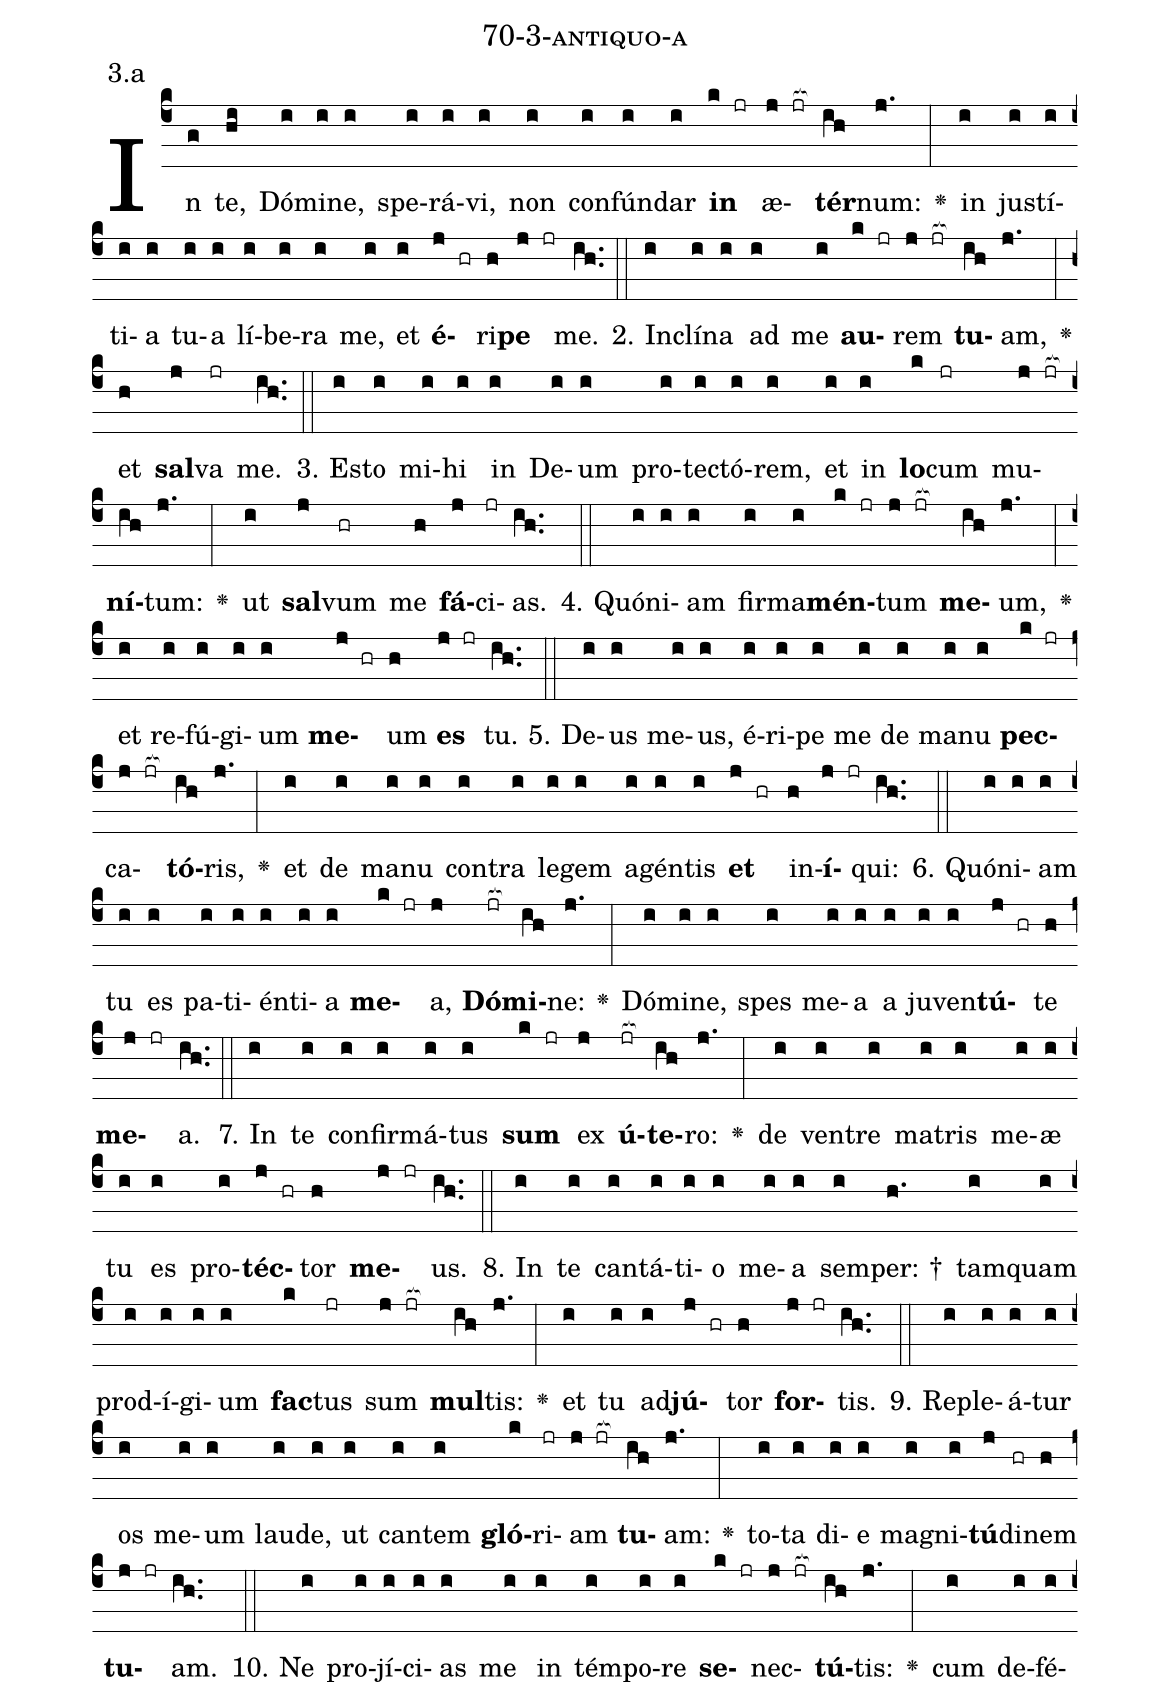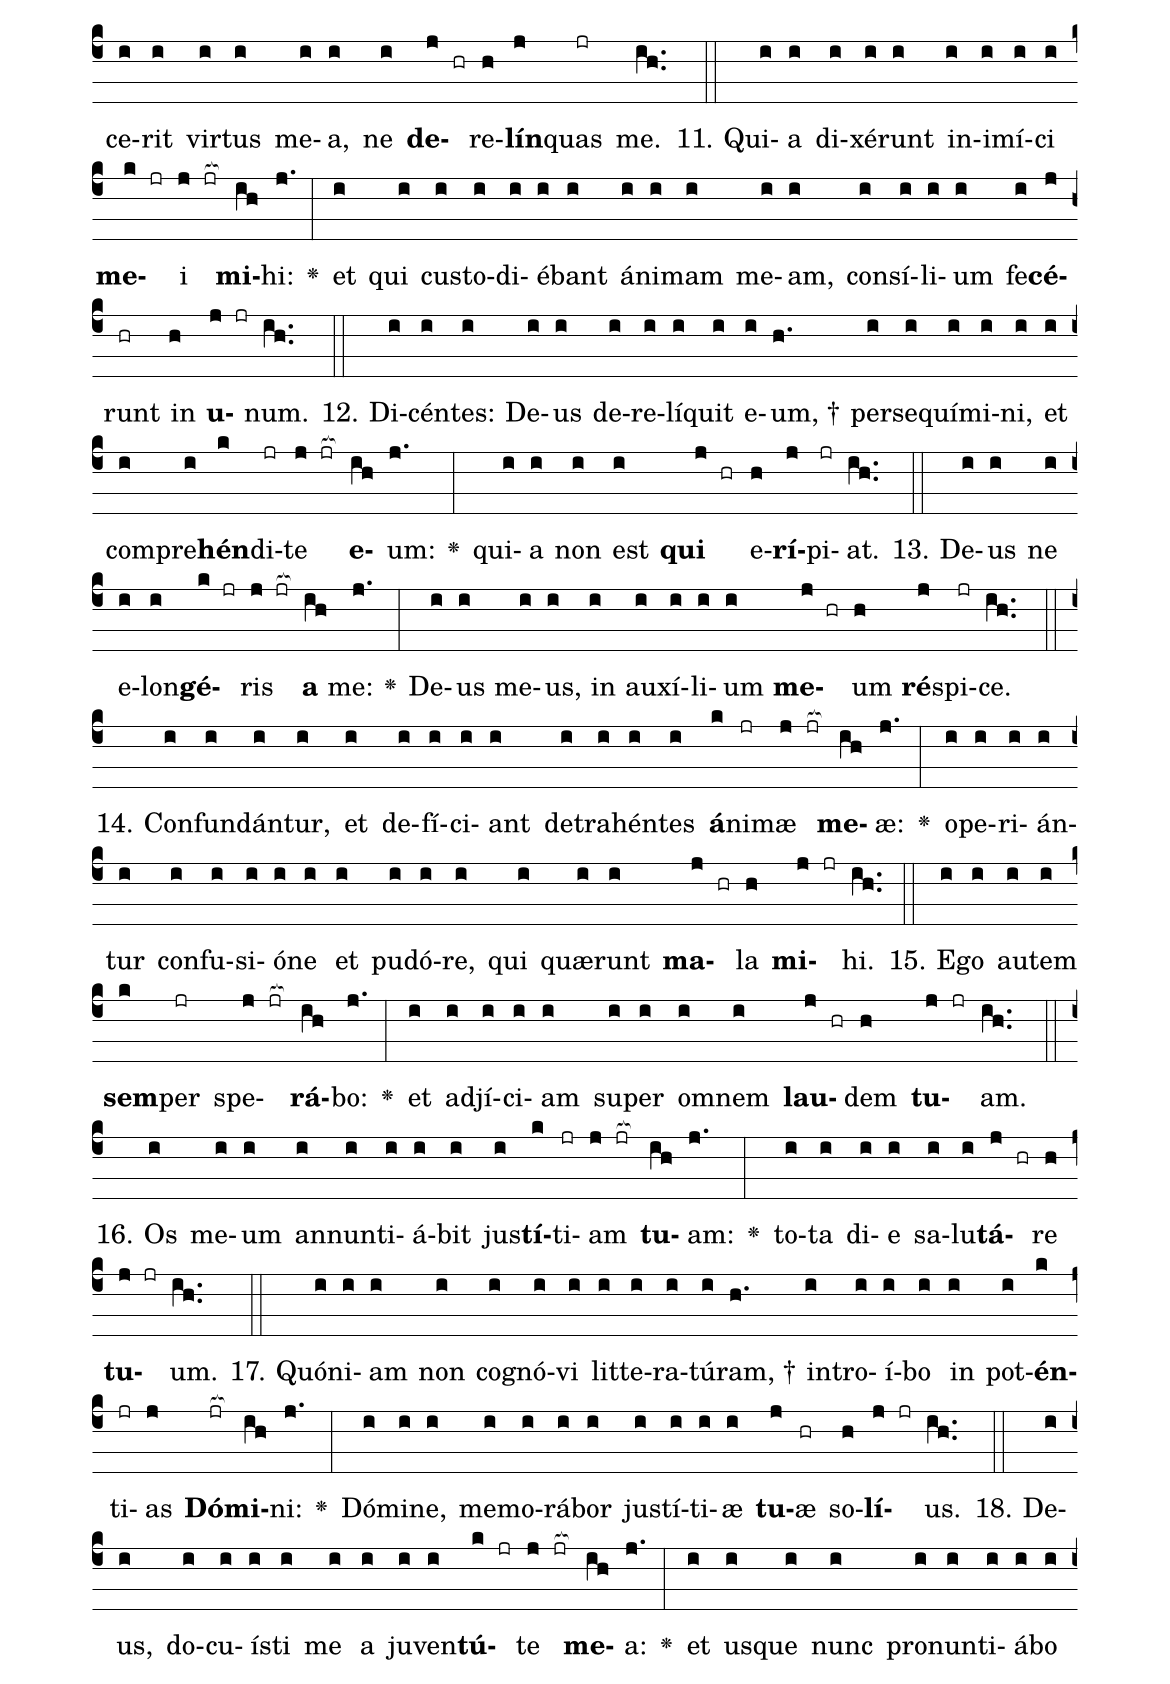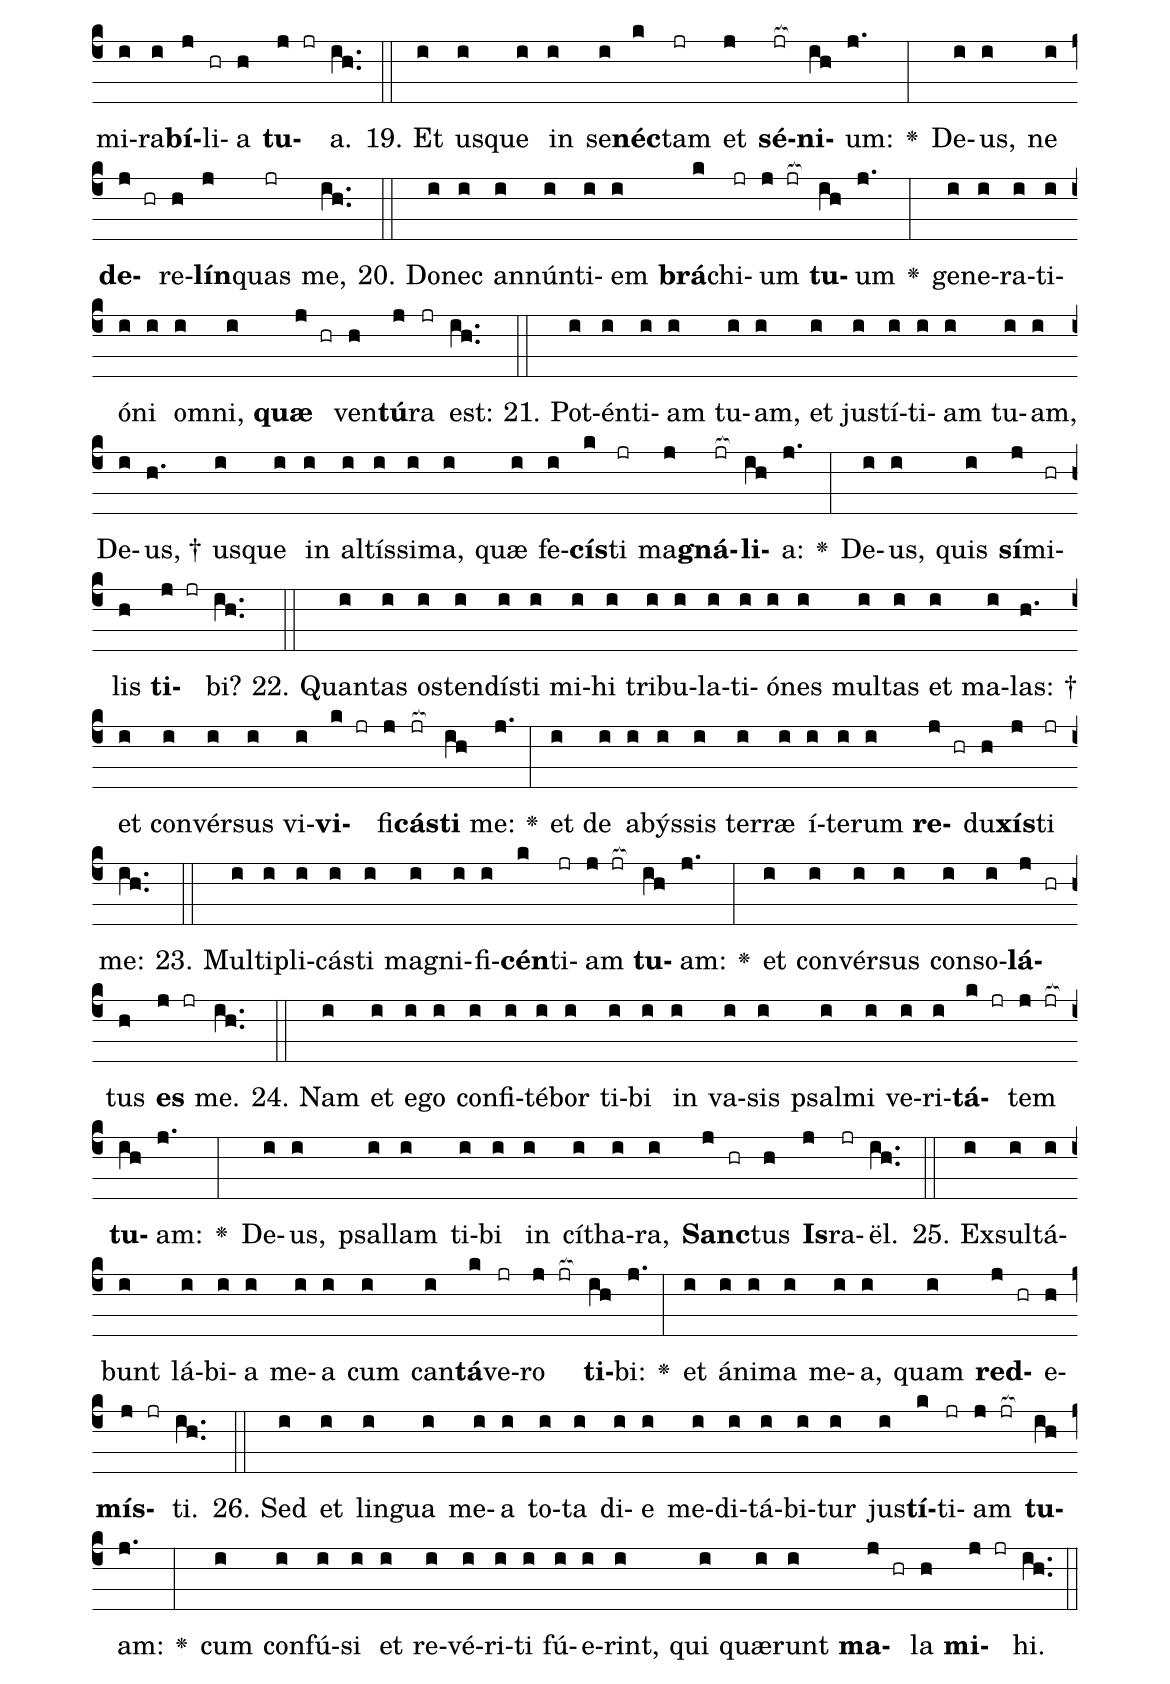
name: 70-3-antiquo-a;
annotation: 3.a;
%%
(c4)In(g) te,(hi) Dó(i)mi(i)ne,(i) spe(i)rá(i)vi,(i) non(i) con(i)fún(i)dar(i) <b>in</b>(k jr) æ(j jr[ocb:1{])<b>tér</b>(ih[ocb:0}])num:(j.) <v>\greheightstar</v>(:) in(i) jus(i)tí(i)ti(i)a(i) tu(i)a(i) lí(i)be(i)ra(i) me,(i) et(i) <b>é</b>(j hr)ri(h)<b>pe</b>(j jr) me.(ih..) (::)
2. In(i)clí(i)na(i) ad(i) me(i) <b>au</b>(k jr)rem(j jr[ocb:1{]) <b>tu</b>(ih[ocb:0}])am,(j.) <v>\greheightstar</v>(:) et(h) <b>sal</b>(j)va(jr) me.(ih..) (::)
3. Es(i)to(i) mi(i)hi(i) in(i) De(i)um(i) pro(i)tec(i)tó(i)rem,(i) et(i) in(i) <b>lo</b>(k)cum(jr) mu(j jr[ocb:1{])<b>ní</b>(ih[ocb:0}])tum:(j.) <v>\greheightstar</v>(:) ut(i) <b>sal</b>(j)vum(hr) me(h) <b>fá</b>(j)ci(jr)as.(ih..) (::)
4. Quón(i)i(i)am(i) fir(i)ma(i)<b>mén</b>(k jr)tum(j jr[ocb:1{]) <b>me</b>(ih[ocb:0}])um,(j.) <v>\greheightstar</v>(:) et(i) re(i)fú(i)gi(i)um(i) <b>me</b>(j hr)um(h) <b>es</b>(j jr) tu.(ih..) (::)
5. De(i)us(i) me(i)us,(i) é(i)ri(i)pe(i) me(i) de(i) ma(i)nu(i) <b>pec</b>(k jr)ca(j jr[ocb:1{])<b>tó</b>(ih[ocb:0}])ris,(j.) <v>\greheightstar</v>(:) et(i) de(i) ma(i)nu(i) con(i)tra(i) le(i)gem(i) a(i)gén(i)tis(i) <b>et</b>(j hr) in(h)<b>í</b>(j jr)qui:(ih..) (::)
6. Quón(i)i(i)am(i) tu(i) es(i) pa(i)ti(i)én(i)ti(i)a(i) <b>me</b>(k jr)a,(j) <b>Dó</b>(jr[ocb:1{])<b>mi</b>(ih[ocb:0}])ne:(j.) <v>\greheightstar</v>(:) Dó(i)mi(i)ne,(i) spes(i) me(i)a(i) a(i) ju(i)ven(i)<b>tú</b>(j hr)te(h) <b>me</b>(j jr)a.(ih..) (::)
7. In(i) te(i) con(i)fir(i)má(i)tus(i) <b>sum</b>(k jr) ex(j) <b>ú</b>(jr[ocb:1{])<b>te</b>(ih[ocb:0}])ro:(j.) <v>\greheightstar</v>(:) de(i) ven(i)tre(i) ma(i)tris(i) me(i)æ(i) tu(i) es(i) pro(i)<b>téc</b>(j hr)tor(h) <b>me</b>(j jr)us.(ih..) (::)
8. In(i) te(i) can(i)tá(i)ti(i)o(i) me(i)a(i) sem(i)per: †(h.) tam(i)quam(i) prod(i)í(i)gi(i)um(i) <b>fac</b>(k)tus(jr) sum(j jr[ocb:1{]) <b>mul</b>(ih[ocb:0}])tis:(j.) <v>\greheightstar</v>(:) et(i) tu(i) ad(i)<b>jú</b>(j hr)tor(h) <b>for</b>(j jr)tis.(ih..) (::)
9. Re(i)ple(i)á(i)tur(i) os(i) me(i)um(i) lau(i)de,(i) ut(i) can(i)tem(i) <b>gló</b>(k)ri(jr)am(j jr[ocb:1{]) <b>tu</b>(ih[ocb:0}])am:(j.) <v>\greheightstar</v>(:) to(i)ta(i) di(i)e(i) ma(i)gni(i)<b>tú</b>(j)di(hr)nem(h) <b>tu</b>(j jr)am.(ih..) (::)
10. Ne(i) pro(i)jí(i)ci(i)as(i) me(i) in(i) tém(i)po(i)re(i) <b>se</b>(k jr)nec(j jr[ocb:1{])<b>tú</b>(ih[ocb:0}])tis:(j.) <v>\greheightstar</v>(:) cum(i) de(i)fé(i)ce(i)rit(i) vir(i)tus(i) me(i)a,(i) ne(i) <b>de</b>(j hr)re(h)<b>lín</b>(j)quas(jr) me.(ih..) (::)
11. Qui(i)a(i) di(i)xé(i)runt(i) in(i)i(i)mí(i)ci(i) <b>me</b>(k jr)i(j jr[ocb:1{]) <b>mi</b>(ih[ocb:0}])hi:(j.) <v>\greheightstar</v>(:) et(i) qui(i) cus(i)to(i)di(i)é(i)bant(i) á(i)ni(i)mam(i) me(i)am,(i) con(i)sí(i)li(i)um(i) fe(i)<b>cé</b>(j)runt(hr) in(h) <b>u</b>(j jr)num.(ih..) (::)
12. Di(i)cén(i)tes:(i) De(i)us(i) de(i)re(i)lí(i)quit(i) e(i)um, †(h.) per(i)se(i)quí(i)mi(i)ni,(i) et(i) com(i)pre(i)<b>hén</b>(k)di(jr)te(j jr[ocb:1{]) <b>e</b>(ih[ocb:0}])um:(j.) <v>\greheightstar</v>(:) qui(i)a(i) non(i) est(i) <b>qui</b>(j hr) e(h)<b>rí</b>(j)pi(jr)at.(ih..) (::)
13. De(i)us(i) ne(i) e(i)lon(i)<b>gé</b>(k jr)ris(j jr[ocb:1{]) <b>a</b>(ih[ocb:0}]) me:(j.) <v>\greheightstar</v>(:) De(i)us(i) me(i)us,(i) in(i) au(i)xí(i)li(i)um(i) <b>me</b>(j hr)um(h) <b>ré</b>(j)spi(jr)ce.(ih..) (::)
14. Con(i)fun(i)dán(i)tur,(i) et(i) de(i)fí(i)ci(i)ant(i) de(i)tra(i)hén(i)tes(i) <b>á</b>(k)ni(jr)mæ(j jr[ocb:1{]) <b>me</b>(ih[ocb:0}])æ:(j.) <v>\greheightstar</v>(:) o(i)pe(i)ri(i)án(i)tur(i) con(i)fu(i)si(i)ó(i)ne(i) et(i) pu(i)dó(i)re,(i) qui(i) quæ(i)runt(i) <b>ma</b>(j hr)la(h) <b>mi</b>(j jr)hi.(ih..) (::)
15. E(i)go(i) au(i)tem(i) <b>sem</b>(k)per(jr) spe(j jr[ocb:1{])<b>rá</b>(ih[ocb:0}])bo:(j.) <v>\greheightstar</v>(:) et(i) ad(i)jí(i)ci(i)am(i) su(i)per(i) om(i)nem(i) <b>lau</b>(j hr)dem(h) <b>tu</b>(j jr)am.(ih..) (::)
16. Os(i) me(i)um(i) an(i)nun(i)ti(i)á(i)bit(i) jus(i)<b>tí</b>(k)ti(jr)am(j jr[ocb:1{]) <b>tu</b>(ih[ocb:0}])am:(j.) <v>\greheightstar</v>(:) to(i)ta(i) di(i)e(i) sa(i)lu(i)<b>tá</b>(j hr)re(h) <b>tu</b>(j jr)um.(ih..) (::)
17. Quón(i)i(i)am(i) non(i) co(i)gnó(i)vi(i) lit(i)te(i)ra(i)tú(i)ram, †(h.) in(i)tro(i)í(i)bo(i) in(i) pot(i)<b>én</b>(k)ti(jr)as(j) <b>Dó</b>(jr[ocb:1{])<b>mi</b>(ih[ocb:0}])ni:(j.) <v>\greheightstar</v>(:) Dó(i)mi(i)ne,(i) me(i)mo(i)rá(i)bor(i) jus(i)tí(i)ti(i)æ(i) <b>tu</b>(j)æ(hr) so(h)<b>lí</b>(j jr)us.(ih..) (::)
18. De(i)us,(i) do(i)cu(i)ís(i)ti(i) me(i) a(i) ju(i)ven(i)<b>tú</b>(k jr)te(j jr[ocb:1{]) <b>me</b>(ih[ocb:0}])a:(j.) <v>\greheightstar</v>(:) et(i) us(i)que(i) nunc(i) pro(i)nun(i)ti(i)á(i)bo(i) mi(i)ra(i)<b>bí</b>(j)li(hr)a(h) <b>tu</b>(j jr)a.(ih..) (::)
19. Et(i) us(i)que(i) in(i) se(i)<b>néc</b>(k)tam(jr) et(j) <b>sé</b>(jr[ocb:1{])<b>ni</b>(ih[ocb:0}])um:(j.) <v>\greheightstar</v>(:) De(i)us,(i) ne(i) <b>de</b>(j hr)re(h)<b>lín</b>(j)quas(jr) me,(ih..) (::)
20. Do(i)nec(i) an(i)nún(i)ti(i)em(i) <b>brá</b>(k)chi(jr)um(j jr[ocb:1{]) <b>tu</b>(ih[ocb:0}])um(j.) <v>\greheightstar</v>(:) ge(i)ne(i)ra(i)ti(i)ó(i)ni(i) om(i)ni,(i) <b>quæ</b>(j hr) ven(h)<b>tú</b>(j)ra(jr) est:(ih..) (::)
21. Pot(i)én(i)ti(i)am(i) tu(i)am,(i) et(i) jus(i)tí(i)ti(i)am(i) tu(i)am,(i) De(i)us, †(h.) us(i)que(i) in(i) al(i)tís(i)si(i)ma,(i) quæ(i) fe(i)<b>cís</b>(k)ti(jr) ma(j)<b>gná</b>(jr[ocb:1{])<b>li</b>(ih[ocb:0}])a:(j.) <v>\greheightstar</v>(:) De(i)us,(i) quis(i) <b>sí</b>(j)mi(hr)lis(h) <b>ti</b>(j jr)bi?(ih..) (::)
22. Quan(i)tas(i) os(i)ten(i)dís(i)ti(i) mi(i)hi(i) tri(i)bu(i)la(i)ti(i)ó(i)nes(i) mul(i)tas(i) et(i) ma(i)las: †(h.) et(i) con(i)vér(i)sus(i) vi(i)<b>vi</b>(k jr)fi(j)<b>cás</b>(jr[ocb:1{])<b>ti</b>(ih[ocb:0}]) me:(j.) <v>\greheightstar</v>(:) et(i) de(i) a(i)býs(i)sis(i) ter(i)ræ(i) í(i)te(i)rum(i) <b>re</b>(j hr)du(h)<b>xís</b>(j)ti(jr) me:(ih..) (::)
23. Mul(i)ti(i)pli(i)cás(i)ti(i) ma(i)gni(i)fi(i)<b>cén</b>(k)ti(jr)am(j jr[ocb:1{]) <b>tu</b>(ih[ocb:0}])am:(j.) <v>\greheightstar</v>(:) et(i) con(i)vér(i)sus(i) con(i)so(i)<b>lá</b>(j hr)tus(h) <b>es</b>(j jr) me.(ih..) (::)
24. Nam(i) et(i) e(i)go(i) con(i)fi(i)té(i)bor(i) ti(i)bi(i) in(i) va(i)sis(i) psal(i)mi(i) ve(i)ri(i)<b>tá</b>(k jr)tem(j jr[ocb:1{]) <b>tu</b>(ih[ocb:0}])am:(j.) <v>\greheightstar</v>(:) De(i)us,(i) psal(i)lam(i) ti(i)bi(i) in(i) cí(i)tha(i)ra,(i) <b>Sanc</b>(j hr)tus(h) <b>Is</b>(j)ra(jr)ël.(ih..) (::)
25. Ex(i)sul(i)tá(i)bunt(i) lá(i)bi(i)a(i) me(i)a(i) cum(i) can(i)<b>tá</b>(k)ve(jr)ro(j jr[ocb:1{]) <b>ti</b>(ih[ocb:0}])bi:(j.) <v>\greheightstar</v>(:) et(i) á(i)ni(i)ma(i) me(i)a,(i) quam(i) <b>red</b>(j hr)e(h)<b>mís</b>(j jr)ti.(ih..) (::)
26. Sed(i) et(i) lin(i)gua(i) me(i)a(i) to(i)ta(i) di(i)e(i) me(i)di(i)tá(i)bi(i)tur(i) jus(i)<b>tí</b>(k)ti(jr)am(j jr[ocb:1{]) <b>tu</b>(ih[ocb:0}])am:(j.) <v>\greheightstar</v>(:) cum(i) con(i)fú(i)si(i) et(i) re(i)vé(i)ri(i)ti(i) fú(i)e(i)rint,(i) qui(i) quæ(i)runt(i) <b>ma</b>(j hr)la(h) <b>mi</b>(j jr)hi.(ih..) (::)
